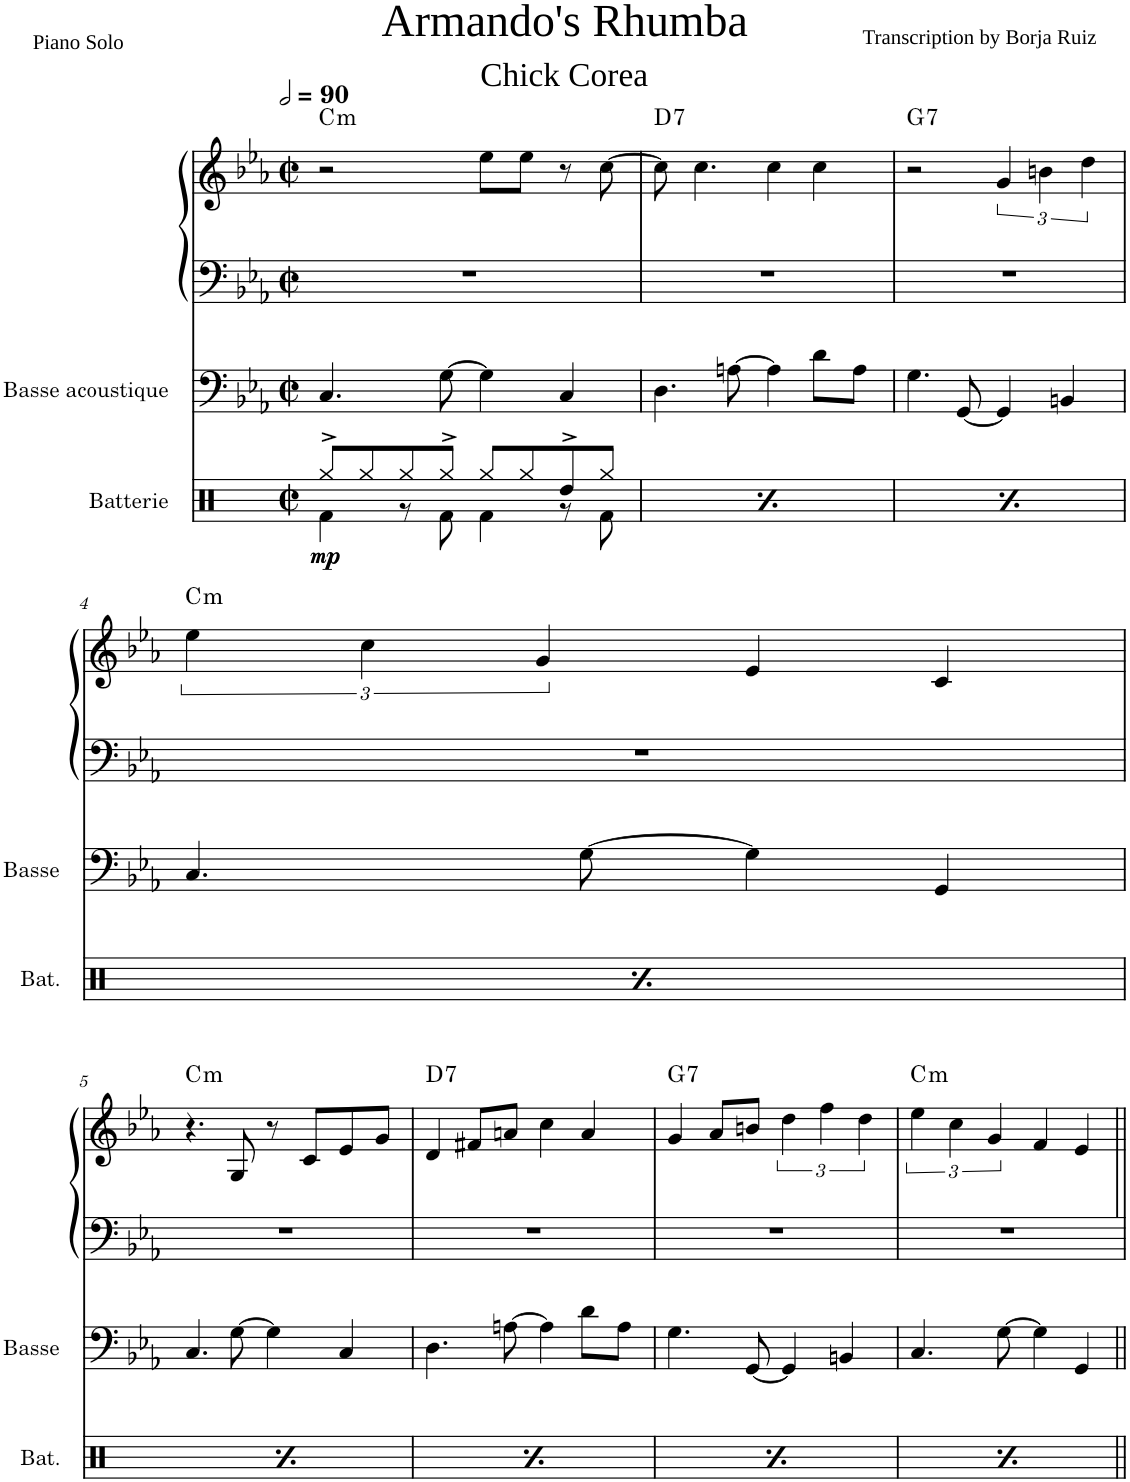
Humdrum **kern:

**kern	**dynam	**kern	**kern	**kern	**harte
*part3	*part3	*part2	*part1	*part1	*part1
*staff4	*staff4	*staff3	*staff2	*staff1	*
*I"Batterie	*	*I"Basse acoustique	*I"Piano	*	*
*I'Bat.	*	*I'Basse	*I'Pno	*	*
*clefX	*	*clefF4	*clefF4	*clefG2	*
*	*	*Trd7c12	*	*	*
*k[]	*	*k[b-e-a-]	*k[b-e-a-]	*k[b-e-a-]	*
*M4/4	*	*M4/4	*M4/4	*M4/4	*
*met(c|)	*	*met(c|)	*met(c|)	*met(c|)	*
*MM180	*	*MM180	*MM180	*MM180	*
=1	=1	=1	=1	=1	=1
*^	*	*	*	*	*
!	!	!LO:DY:b	!	!	!	!
!	!	!LO:DY:n=1:b	!	!	!	!LO:H:kt=m
8Rgg^/L	4Rf\	mp mp	4.C/	1r	2r	C:min
8Rgg/	.	.	.	.	.	.
8Rgg/	8r	.	.	.	.	.
8Rgg^/J	8Rf\	.	[8G\	.	.	.
8Rgg/L	4Rf\	.	4G\]	.	8ee-\L	.
8Rgg/	.	.	.	.	8ee-\J	.
8Rdd^/	8r	.	4C/	.	8r	.
8Rgg/J	8Rf\	.	.	.	[8cc\	.
=2	=2	=2	=2	=2	=2	=2
!	!	!LO:DY:b	!	!	!	!
!	!	!LO:DY:n=1:b	!	!	!	!LO:H:kt=7
8Rgg^/L	4Rf\	mp mp	4.D\	1r	8cc\]	D:7
8Rgg/	.	.	.	.	4.cc\	.
8Rgg/	8r	.	.	.	.	.
8Rgg^/J	8Rf\	.	[8An\	.	.	.
8Rgg/L	4Rf\	.	4A\]	.	4cc\	.
8Rgg/	.	.	.	.	.	.
8Rdd^/	8r	.	8d\L	.	4cc\	.
8Rgg/J	8Rf\	.	8A\J	.	.	.
=3	=3	=3	=3	=3	=3	=3
!	!	!LO:DY:b	!	!	!	!
!	!	!LO:DY:n=1:b	!	!	!	!LO:H:kt=7
8Rgg^/L	4Rf\	mp mp	4.G\	1r	2r	G:7
8Rgg/	.	.	.	.	.	.
8Rgg/	8r	.	.	.	.	.
8Rgg^/J	8Rf\	.	[8GG/	.	.	.
8Rgg/L	4Rf\	.	4GG/]	.	6g/	.
8Rgg/	.	.	.	.	.	.
.	.	.	.	.	6bn\	.
8Rdd^/	8r	.	4BBn/	.	.	.
.	.	.	.	.	6dd\	.
8Rgg/J	8Rf\	.	.	.	.	.
!!LO:LB:g=z
=4	=4	=4	=4	=4	=4	=4
!	!	!LO:DY:b	!	!	!	!
!	!	!LO:DY:n=1:b	!	!	!	!LO:H:kt=m
8Rgg^/L	4Rf\	mp mp	4.C/	1r	6ee-\	C:min
8Rgg/	.	.	.	.	.	.
.	.	.	.	.	6cc\	.
8Rgg/	8r	.	.	.	.	.
.	.	.	.	.	6g/	.
8Rgg^/J	8Rf\	.	[8G\	.	.	.
8Rgg/L	4Rf\	.	4G\]	.	4e-/	.
8Rgg/	.	.	.	.	.	.
8Rdd^/	8r	.	4GG/	.	4c/	.
8Rgg/J	8Rf\	.	.	.	.	.
!!LO:LB:g=z
=5	=5	=5	=5	=5	=5	=5
!	!	!LO:DY:b	!	!	!	!
!	!	!LO:DY:n=1:b	!	!	!	!LO:H:kt=m
8Rgg^/L	4Rf\	mp mp	4.C/	1r	4.r	C:min
8Rgg/	.	.	.	.	.	.
8Rgg/	8r	.	.	.	.	.
8Rgg^/J	8Rf\	.	[8G\	.	8G/	.
8Rgg/L	4Rf\	.	4G\]	.	8r	.
8Rgg/	.	.	.	.	8c/L	.
8Rdd^/	8r	.	4C/	.	8e-/	.
8Rgg/J	8Rf\	.	.	.	8g/J	.
=6	=6	=6	=6	=6	=6	=6
!	!	!LO:DY:b	!	!	!	!
!	!	!LO:DY:n=1:b	!	!	!	!LO:H:kt=7
8Rgg^/L	4Rf\	mp mp	4.D\	1r	4d/	D:7
8Rgg/	.	.	.	.	.	.
8Rgg/	8r	.	.	.	8f#X/L	.
8Rgg^/J	8Rf\	.	[8An\	.	8an/J	.
8Rgg/L	4Rf\	.	4A\]	.	4cc\	.
8Rgg/	.	.	.	.	.	.
8Rdd^/	8r	.	8d\L	.	4a/	.
8Rgg/J	8Rf\	.	8A\J	.	.	.
=7	=7	=7	=7	=7	=7	=7
!	!	!LO:DY:b	!	!	!	!
!	!	!LO:DY:n=1:b	!	!	!	!LO:H:kt=7
8Rgg^/L	4Rf\	mp mp	4.G\	1r	4g/	G:7
8Rgg/	.	.	.	.	.	.
8Rgg/	8r	.	.	.	8a-/L	.
8Rgg^/J	8Rf\	.	[8GG/	.	8bn/J	.
8Rgg/L	4Rf\	.	4GG/]	.	6dd\	.
8Rgg/	.	.	.	.	.	.
.	.	.	.	.	6ff\	.
8Rdd^/	8r	.	4BBn/	.	.	.
.	.	.	.	.	6dd\	.
8Rgg/J	8Rf\	.	.	.	.	.
=8	=8	=8	=8	=8	=8	=8
!	!	!LO:DY:b	!	!	!	!
!	!	!LO:DY:n=1:b	!	!	!	!LO:H:kt=m
8Rgg^/L	4Rf\	mp mp	4.C/	1r	6ee-\	C:min
8Rgg/	.	.	.	.	.	.
.	.	.	.	.	6cc\	.
8Rgg/	8r	.	.	.	.	.
.	.	.	.	.	6g/	.
8Rgg^/J	8Rf\	.	[8G\	.	.	.
8Rgg/L	4Rf\	.	4G\]	.	4f/	.
8Rgg/	.	.	.	.	.	.
8Rdd^/	8r	.	4GG/	.	4e-/	.
8Rgg/J	8Rf\	.	.	.	.	.
*v	*v	*	*	*	*	*
=||	=||	=||	=||	=||	=||
*-	*-	*-	*-	*-	*-
